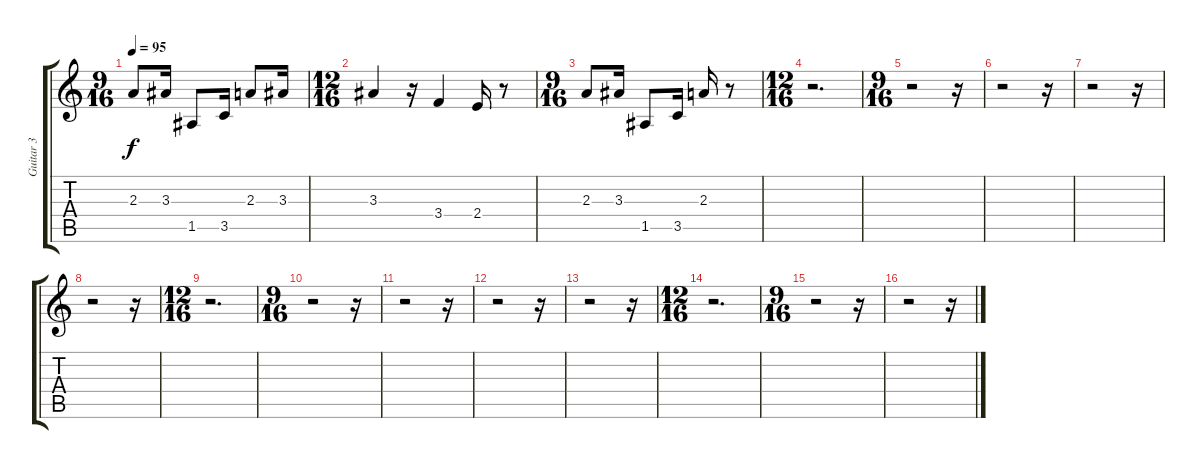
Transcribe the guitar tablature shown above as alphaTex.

\track ("Guitar 3" "Guitar 3") {instrument electricguitarclean}
\staff {score tabs}
\tuning (E4 B3 G3 D3 A2 E2) {hide}
\ts (9 16)
\tempo 95
\clef g2
\ks c
2.3.8{dy f} 3.3.16 1.5.8 3.5.16 2.3.8 3.3.16 |
\ts (12 16)
3.3.4 r.16 3.4.4 2.4.16 r.8 |
\ts (9 16)
2.3.8 3.3.16 1.5.8 3.5.16 2.3.16 r.8 |
\ts (12 16)
r.2{d} |
\ts (9 16)
r.2 r.16 |
r.2 r.16 |
r.2 r.16 |
r.2 r.16 |
\ts (12 16)
r.2{d} |
\ts (9 16)
r.2 r.16 |
r.2 r.16 |
r.2 r.16 |
r.2 r.16 |
\ts (12 16)
r.2{d} |
\ts (9 16)
r.2 r.16 |
r.2 r.16
